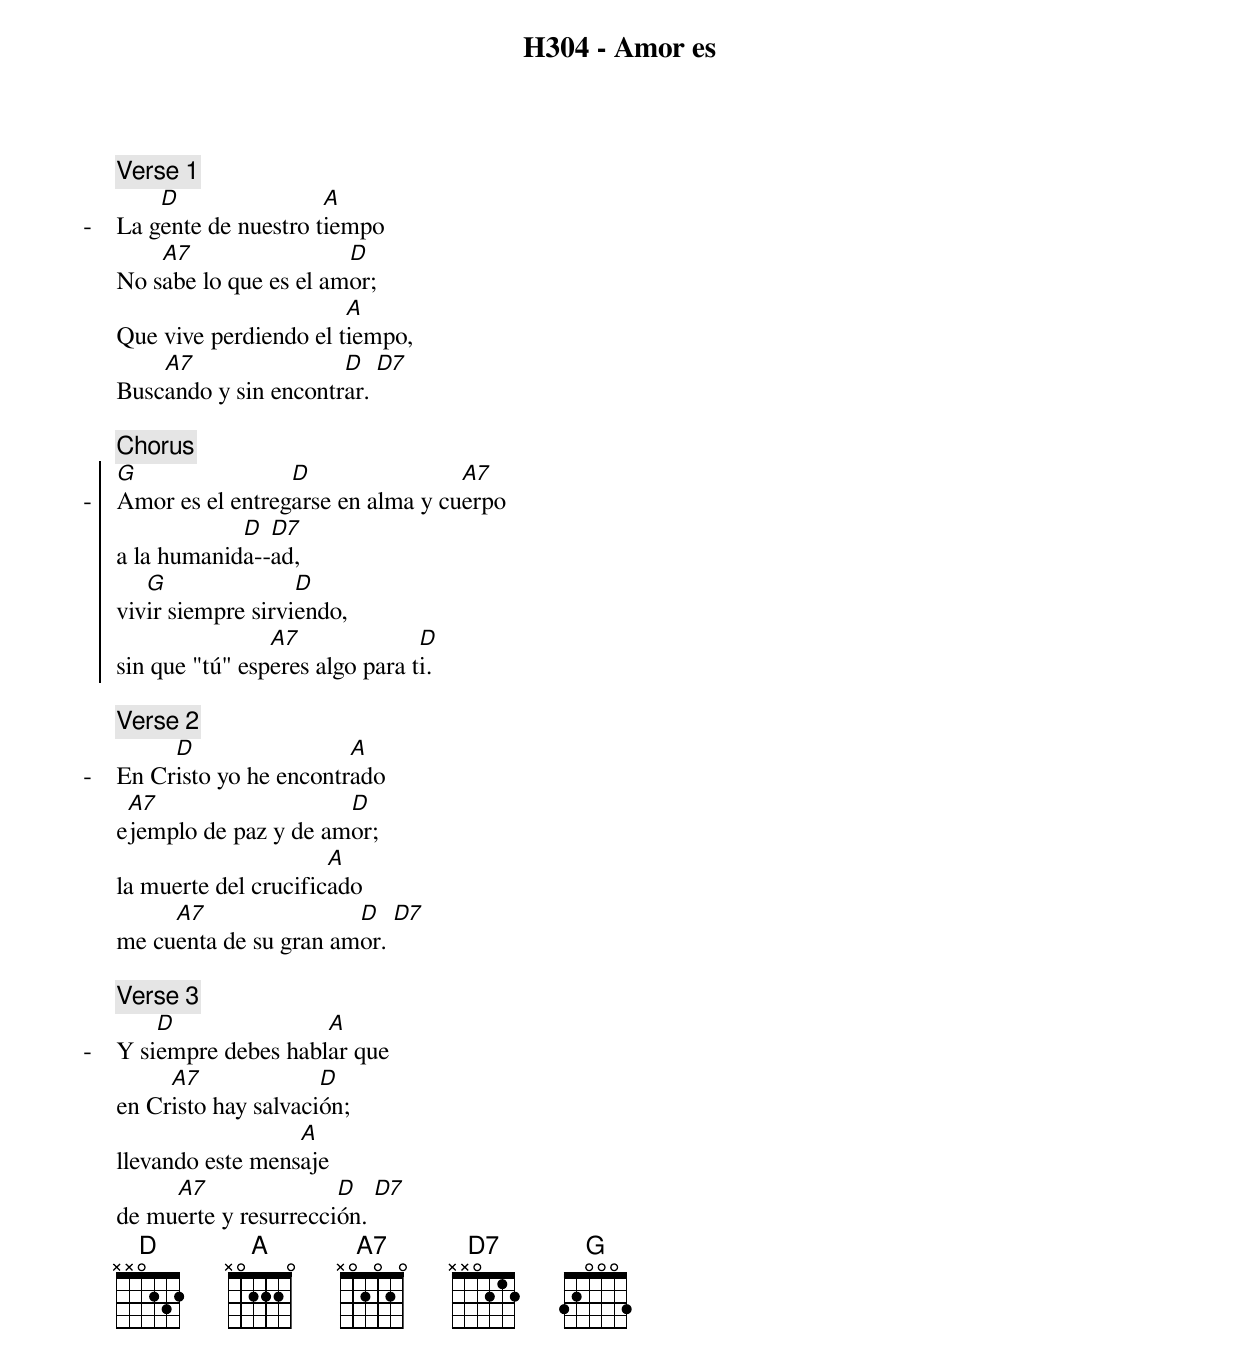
{title: H304 - Amor es}
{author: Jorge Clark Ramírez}
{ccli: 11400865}
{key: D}
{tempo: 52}
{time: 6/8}
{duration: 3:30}

{c:Verse 1}
{start_of_verse:-}
La g[D]ente de nuestro t[A]iempo
No s[A7]abe lo que es el am[D]or;
Que vive perdiendo el t[A]iempo,
Busc[A7]ando y sin encontr[D]ar. [D7]
{end_of_verse}

{c:Chorus}
{start_of_chorus:-}
[G]Amor es el entreg[D]arse en alma y cu[A7]erpo
a la humanid[D]a--[D7]ad,
viv[G]ir siempre sirvi[D]endo,
sin que "tú" esp[A7]eres algo para t[D]i.
{end_of_chorus}

{c:Verse 2}
{start_of_verse:-}
En Cr[D]isto yo he encontr[A]ado
e[A7]jemplo de paz y de am[D]or;
la muerte del crucific[A]ado
me cu[A7]enta de su gran am[D]or. [D7]
{end_of_verse}

{c:Verse 3}
{start_of_verse:-}
Y si[D]empre debes habl[A]ar que
en Cr[A7]isto hay salvaci[D]ón;
llevando este mens[A]aje
de mu[A7]erte y resurrecci[D]ón. [D7]
{end_of_verse}
